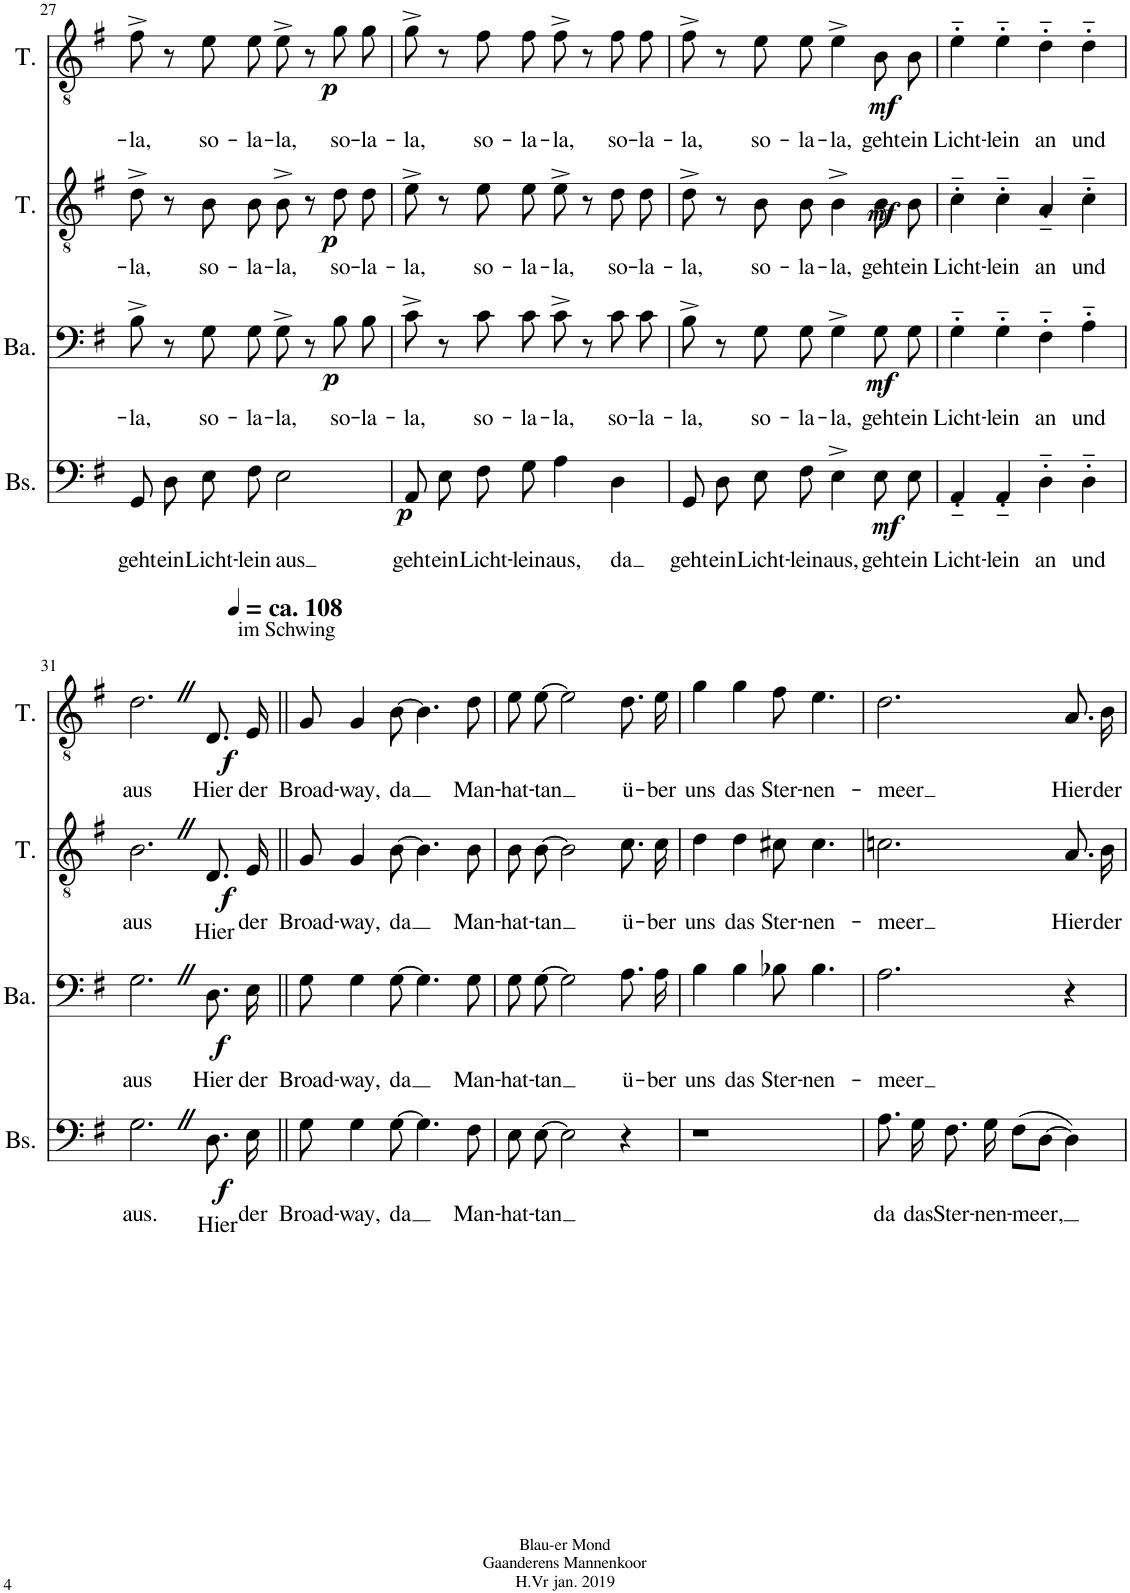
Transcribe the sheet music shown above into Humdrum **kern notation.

**kern	**text	**dynam	**kern	**text	**dynam	**kern	**text	**dynam	**kern	**text	**dynam
*part4	*part4	*part4	*part3	*part3	*part3	*part2	*part2	*part2	*part1	*part1	*part1
*staff4	*staff4	*staff4	*staff3	*staff3	*staff3	*staff2	*staff2	*staff2	*staff1	*staff1	*staff1
*I"Bas	*	*	*I"Bariton	*	*	*I"Tenor	*	*	*I"Tenor	*	*
*I'Bs.	*	*	*I'Ba.	*	*	*I'T.	*	*	*I'T.	*	*
!!LO:PB:g=z
*clefF4	*	*	*clefF4	*	*	*clefGv2	*	*	*clefGv2	*	*
*k[f#]	*	*	*k[f#]	*	*	*k[f#]	*	*	*k[f#]	*	*
*M4/4	*	*	*M4/4	*	*	*M4/4	*	*	*M4/4	*	*
=27	=27	=27	=27	=27	=27	=27	=27	=27	=27	=27	=27
!	!LO:LY:b	!	!	!LO:LY:b	!	!	!LO:LY:b	!	!	!LO:LY:b	!
8GG/	geht	.	8B^\	-la,	.	8d^\	-la,	.	8f#^\	-la,	.
!	!LO:LY:b	!	!	!	!	!	!	!	!	!	!
8D\	ein	.	8r	.	.	8r	.	.	8r	.	.
!	!LO:LY:b	!	!	!LO:LY:b	!	!	!LO:LY:b	!	!	!LO:LY:b	!
8E\	Licht-	.	8G\L	so-	.	8B\L	so-	.	8e\L	so-	.
!	!LO:LY:b	!	!	!LO:LY:b	!	!	!LO:LY:b	!	!	!LO:LY:b	!
8F#\	-lein	.	8G\J	-la-	.	8B\J	-la-	.	8e\J	-la-	.
!	!LO:LY:b	!	!	!LO:LY:b	!	!	!LO:LY:b	!	!	!LO:LY:b	!
2E\	aus	.	8G^\	-la,	.	8B^\	-la,	.	8e^\	-la,	.
.	.	.	8r	.	.	8r	.	.	8r	.	.
!	!	!	!	!LO:LY:b	!LO:DY:b	!	!LO:LY:b	!LO:DY:b	!	!LO:LY:b	!LO:DY:b
.	.	.	8B\L	so-	p	8d\L	so-	p	8g\L	so-	p
!	!	!	!	!LO:LY:b	!	!	!LO:LY:b	!	!	!LO:LY:b	!
.	.	.	8B\J	-la-	.	8d\J	-la-	.	8g\J	-la-	.
=28	=28	=28	=28	=28	=28	=28	=28	=28	=28	=28	=28
!	!LO:LY:b	!LO:DY:b	!	!LO:LY:b	!	!	!LO:LY:b	!	!	!LO:LY:b	!
8AA/	geht	p	8c^\	-la,	.	8e^\	-la,	.	8g^\	-la,	.
!	!LO:LY:b	!	!	!	!	!	!	!	!	!	!
8E\	ein	.	8r	.	.	8r	.	.	8r	.	.
!	!LO:LY:b	!	!	!LO:LY:b	!	!	!LO:LY:b	!	!	!LO:LY:b	!
8F#\	Licht-	.	8c\L	so-	.	8e\L	so-	.	8f#\L	so-	.
!	!LO:LY:b	!	!	!LO:LY:b	!	!	!LO:LY:b	!	!	!LO:LY:b	!
8G\	-lein	.	8c\J	-la-	.	8e\J	-la-	.	8f#\J	-la-	.
!	!LO:LY:b	!	!	!LO:LY:b	!	!	!LO:LY:b	!	!	!LO:LY:b	!
4A\	aus,	.	8c^\	-la,	.	8e^\	-la,	.	8f#^\	-la,	.
.	.	.	8r	.	.	8r	.	.	8r	.	.
!	!LO:LY:b	!	!	!LO:LY:b	!	!	!LO:LY:b	!	!	!LO:LY:b	!
4D\	da	.	8c\L	so-	.	8d\L	so-	.	8f#\L	so-	.
!	!	!	!	!LO:LY:b	!	!	!LO:LY:b	!	!	!LO:LY:b	!
.	.	.	8c\J	-la-	.	8d\J	-la-	.	8f#\J	-la-	.
=29	=29	=29	=29	=29	=29	=29	=29	=29	=29	=29	=29
!	!LO:LY:b	!	!	!LO:LY:b	!	!	!LO:LY:b	!	!	!LO:LY:b	!
8GG/	geht	.	8B^\	-la,	.	8d^\	-la,	.	8f#^\	-la,	.
!	!LO:LY:b	!	!	!	!	!	!	!	!	!	!
8D\	ein	.	8r	.	.	8r	.	.	8r	.	.
!	!LO:LY:b	!	!	!LO:LY:b	!	!	!LO:LY:b	!	!	!LO:LY:b	!
8E\	Licht-	.	8G\L	so-	.	8B\L	so-	.	8e\L	so-	.
!	!LO:LY:b	!	!	!LO:LY:b	!	!	!LO:LY:b	!	!	!LO:LY:b	!
8F#\	-lein	.	8G\J	-la-	.	8B\J	-la-	.	8e\J	-la-	.
!	!LO:LY:b	!	!	!LO:LY:b	!	!	!LO:LY:b	!	!	!LO:LY:b	!
4E^\	aus,	.	4G^\	-la,	.	4B^\	-la,	.	4e^\	-la,	.
!	!LO:LY:b	!LO:DY:b	!	!LO:LY:b	!LO:DY:b	!	!LO:LY:b	!LO:DY:b	!	!LO:LY:b	!LO:DY:b
8E\	geht	mf	8G\L	geht	mf	8B\L	geht	mf	8B\L	geht	mf
!	!LO:LY:b	!	!	!LO:LY:b	!	!	!LO:LY:b	!	!	!LO:LY:b	!
8E\	ein	.	8G\J	ein	.	8B\J	ein	.	8B\J	ein	.
=30	=30	=30	=30	=30	=30	=30	=30	=30	=30	=30	=30
!	!LO:LY:b	!	!	!LO:LY:b	!	!	!LO:LY:b	!	!	!LO:LY:b	!
4AA'~/	Licht-	.	4G'~\	Licht-	.	4c'~\	Licht-	.	4e'~\	Licht-	.
!	!LO:LY:b	!	!	!LO:LY:b	!	!	!LO:LY:b	!	!	!LO:LY:b	!
4AA'~/	-lein	.	4G'~\	-lein	.	4c'~\	-lein	.	4e'~\	-lein	.
!	!LO:LY:b	!	!	!LO:LY:b	!	!	!LO:LY:b	!	!	!LO:LY:b	!
4D'~\	an	.	4F#'~\	an	.	4A'~/	an	.	4d'~\	an	.
!	!LO:LY:b	!	!	!LO:LY:b	!	!	!LO:LY:b	!	!	!LO:LY:b	!
4D'~\	und	.	4A'~\	und	.	4c'~\	und	.	4d'~\	und	.
!!LO:LB:g=z
=31	=31	=31	=31	=31	=31	=31	=31	=31	=31	=31	=31
!	!LO:LY:b	!	!	!LO:LY:b	!	!	!LO:LY:b	!	!	!LO:LY:b	!
2.GZ\	aus.	.	2.GZ\	aus	.	2.BZ\	aus	.	2.dZ\	aus	.
!	!	!	!	!	!	!	!	!	!LO:TX:a:t=im Schwing	!	!
!	!	!	!	!	!	!	!	!	!LO:TX:a:B:t=ca. 108	!	!
!	!LO:LY:b	!LO:DY:b	!	!LO:LY:b	!LO:DY:b	!	!LO:LY:b	!LO:DY:b	!	!LO:LY:b	!LO:DY:b
8.D\	Hier	f	8.D\L	Hier	f	8.D/L	Hier	f	8.D/L	Hier	f
!	!LO:LY:b	!	!	!LO:LY:b	!	!	!LO:LY:b	!	!	!LO:LY:b	!
16E\	der	.	16E\Jk	der	.	16E/Jk	der	.	16E/Jk	der	.
=32||	=32||	=32||	=32||	=32||	=32||	=32||	=32||	=32||	=32||	=32||	=32||
!	!LO:LY:b	!	!	!LO:LY:b	!	!	!LO:LY:b	!	!	!LO:LY:b	!
8G\	Broad-	.	8G\	Broad-	.	8G/	Broad-	.	8G/	Broad-	.
!	!LO:LY:b	!	!	!LO:LY:b	!	!	!LO:LY:b	!	!	!LO:LY:b	!
4G\	-way,	.	4G\	-way,	.	4G/	-way,	.	4G/	-way,	.
!	!LO:LY:b	!	!	!LO:LY:b	!	!	!LO:LY:b	!	!	!LO:LY:b	!
[8G\	da	.	[8G\	da	.	[8B\	da	.	[8B\	da	.
4.G\]	.	.	4.G\]	.	.	4.B\]	.	.	4.B\]	.	.
!	!LO:LY:b	!	!	!LO:LY:b	!	!	!LO:LY:b	!	!	!LO:LY:b	!
8F#\	Man-	.	8G\	Man-	.	8B\	Man-	.	8d\	Man-	.
=33	=33	=33	=33	=33	=33	=33	=33	=33	=33	=33	=33
!	!LO:LY:b	!	!	!LO:LY:b	!	!	!LO:LY:b	!	!	!LO:LY:b	!
8E\	-hat-	.	8G\L	-hat-	.	8B\L	-hat-	.	8e\L	-hat-	.
!	!LO:LY:b	!	!	!LO:LY:b	!	!	!LO:LY:b	!	!	!LO:LY:b	!
[8E\	-tan	.	[8G\J	-tan	.	[8B\J	-tan	.	[8e\J	-tan	.
2E\]	.	.	2G\]	.	.	2B\]	.	.	2e\]	.	.
!	!	!	!	!LO:LY:b	!	!	!LO:LY:b	!	!	!LO:LY:b	!
4r	.	.	8.A\L	ü-	.	8.c\L	ü-	.	8.d\L	ü-	.
!	!	!	!	!LO:LY:b	!	!	!LO:LY:b	!	!	!LO:LY:b	!
.	.	.	16A\Jk	-ber	.	16c\Jk	-ber	.	16e\Jk	-ber	.
=34	=34	=34	=34	=34	=34	=34	=34	=34	=34	=34	=34
!	!	!	!	!LO:LY:b	!	!	!LO:LY:b	!	!	!LO:LY:b	!
1r	.	.	4B\	uns	.	4d\	uns	.	4g\	uns	.
!	!	!	!	!LO:LY:b	!	!	!LO:LY:b	!	!	!LO:LY:b	!
.	.	.	4B\	das	.	4d\	das	.	4g\	das	.
!	!	!	!	!LO:LY:b	!	!	!LO:LY:b	!	!	!LO:LY:b	!
.	.	.	8B-X\	Ster-	.	8c#X\	Ster-	.	8f#\	Ster-	.
!	!	!	!	!LO:LY:b	!	!	!LO:LY:b	!	!	!LO:LY:b	!
.	.	.	4.B-\	-nen-	.	4.c#\	-nen-	.	4.e\	-nen-	.
=35	=35	=35	=35	=35	=35	=35	=35	=35	=35	=35	=35
!	!LO:LY:b	!	!	!LO:LY:b	!	!	!LO:LY:b	!	!	!LO:LY:b	!
8.A\	da	.	2.A\	-meer	.	2.cn\	-meer	.	2.d\	-meer	.
!	!LO:LY:b	!	!	!	!	!	!	!	!	!	!
16G\	das	.	.	.	.	.	.	.	.	.	.
!	!LO:LY:b	!	!	!	!	!	!	!	!	!	!
8.F#\	Ster-	.	.	.	.	.	.	.	.	.	.
!	!LO:LY:b	!	!	!	!	!	!	!	!	!	!
16G\	-nen-	.	.	.	.	.	.	.	.	.	.
!	!LO:LY:b	!	!	!	!	!	!	!	!	!	!
(8F#\L	-meer,	.	.	.	.	.	.	.	.	.	.
[8D\J	.	.	.	.	.	.	.	.	.	.	.
!	!	!	!	!	!	!	!LO:LY:b	!	!	!LO:LY:b	!
4D\])	.	.	4r	.	.	8.A/L	Hier	.	8.A/L	Hier	.
!	!	!	!	!	!	!	!LO:LY:b	!	!	!LO:LY:b	!
.	.	.	.	.	.	16B/Jk	der	.	16B/Jk	der	.
=	=	=	=	=	=	=	=	=	=	=	=
*-	*-	*-	*-	*-	*-	*-	*-	*-	*-	*-	*-
